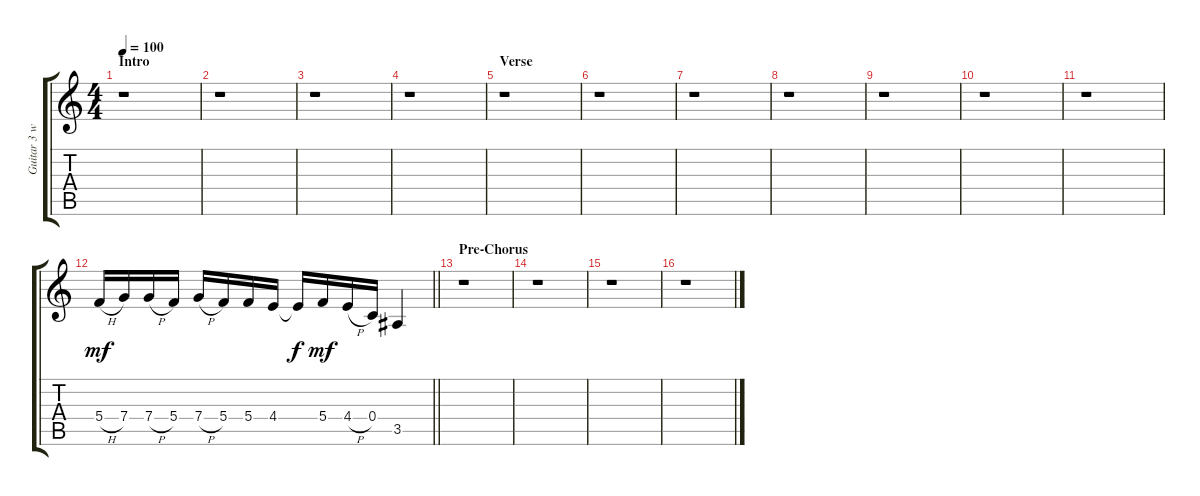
\track ("Guitar 3 w/dist. wah-wah closed" "Guitar 3 w") {instrument overdrivenguitar}
\staff {score tabs}
\tuning (D4 A3 F3 C3 G2 D2) {hide}
\ts (4 4)
\section ("" "Intro")
\tempo 100
\clef g2
\ks c
r.1{dy mf instrument overdrivenguitar} |
r.1 |
r.1 |
r.1 |
\section ("" "Verse")
r.1 |
r.1 |
r.1 |
r.1 |
r.1 |
r.1 |
r.1 |
\barLineRight lightlight
5.4{h}.16 7.4.16 7.4{h}.16 5.4.16 7.4{h}.16 5.4.16 5.4.16 4.4.16 4.4{t}.16{dy f} 5.4.16{dy mf} 4.4{h}.16 0.4.16 3.5.4 |
\section ("" "Pre-Chorus")
r.1 |
r.1 |
r.1 |
r.1
